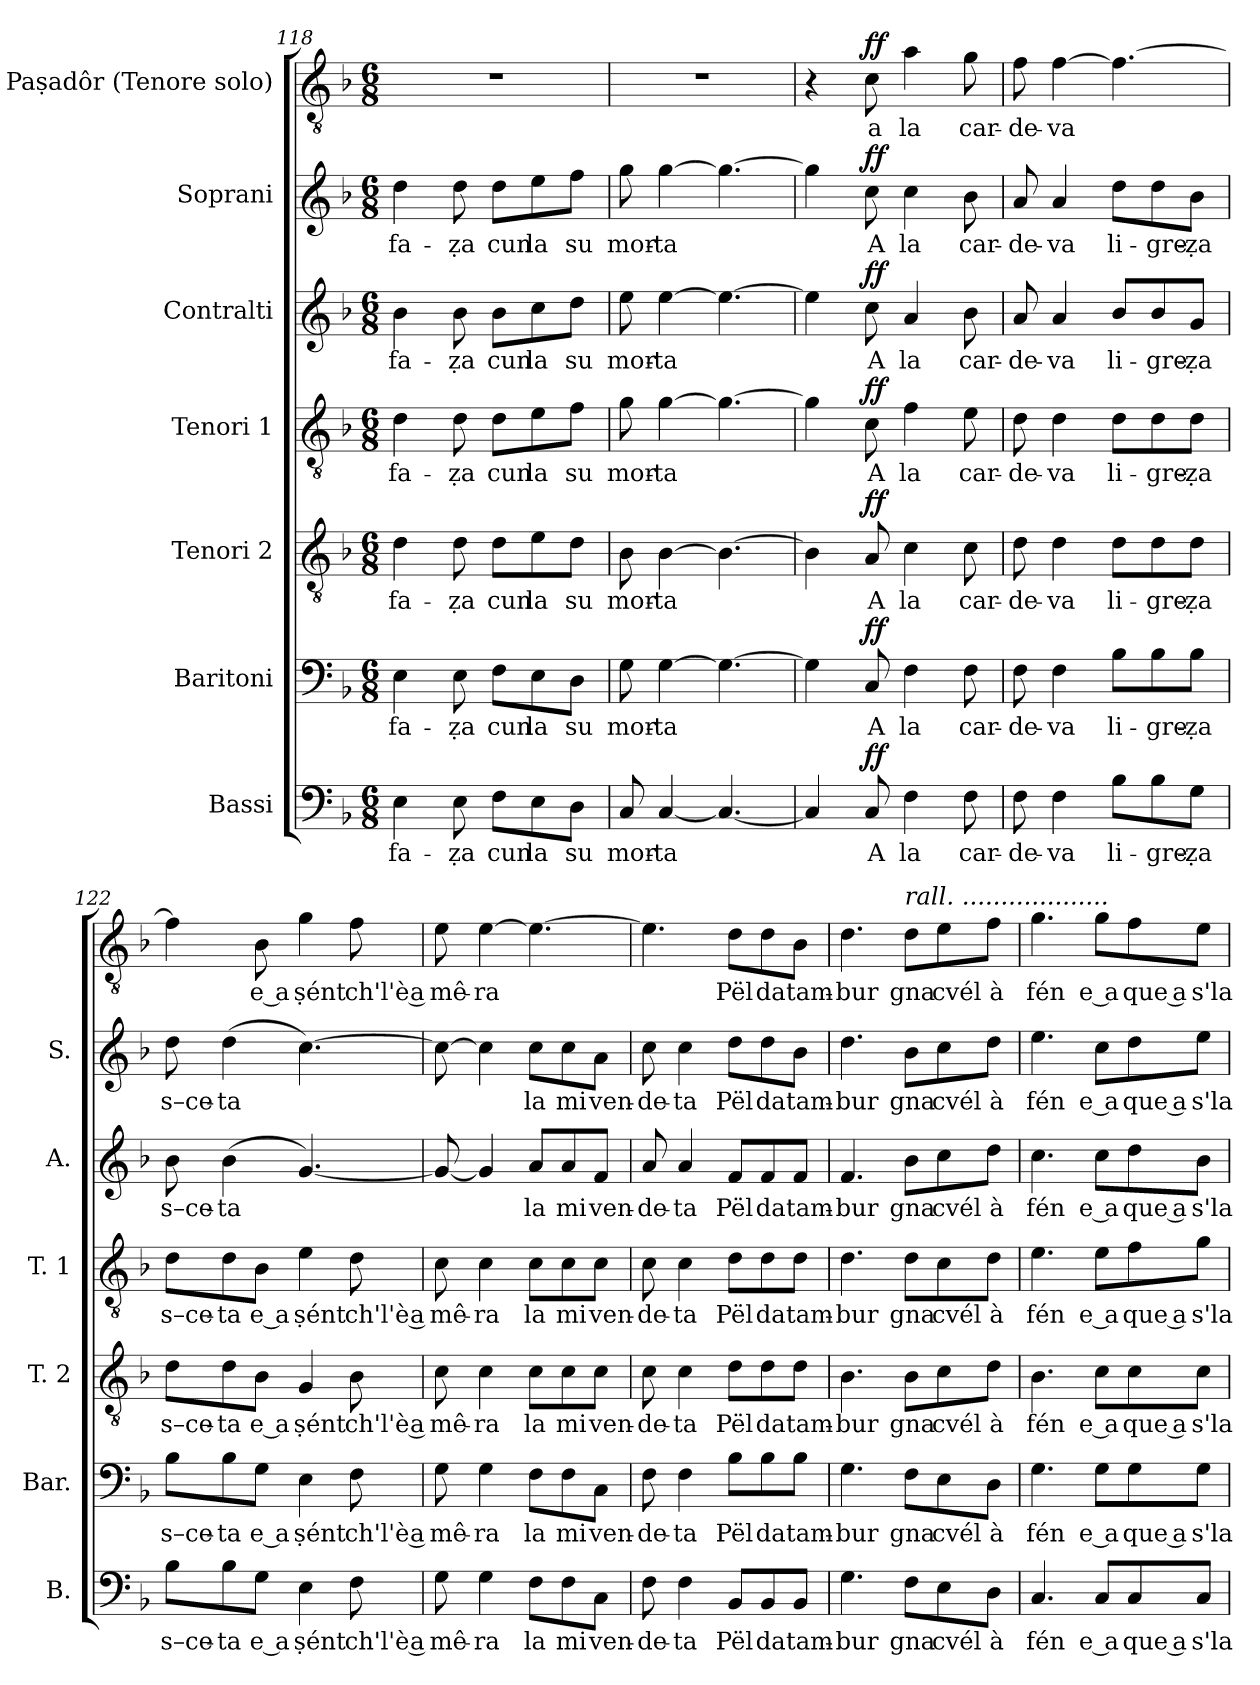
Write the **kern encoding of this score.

**kern	**text	**dynam	**kern	**text	**dynam	**kern	**text	**dynam	**kern	**text	**dynam	**kern	**text	**dynam	**kern	**text	**dynam	**kern	**text	**dynam
*part7	*part7	*part7	*part6	*part6	*part6	*part5	*part5	*part5	*part4	*part4	*part4	*part3	*part3	*part3	*part2	*part2	*part2	*part1	*part1	*part1
*staff7	*staff7	*staff7	*staff6	*staff6	*staff6	*staff5	*staff5	*staff5	*staff4	*staff4	*staff4	*staff3	*staff3	*staff3	*staff2	*staff2	*staff2	*staff1	*staff1	*staff1
*I"Bassi	*	*	*I"Baritoni	*	*	*I"Tenori 2	*	*	*I"Tenori 1	*	*	*I"Contralti	*	*	*I"Soprani	*	*	*I"E' Paṣadôr (Tenore solo)	*	*
*I'B.	*	*	*I'Bar.	*	*	*I'T. 2	*	*	*I'T. 1	*	*	*I'A.	*	*	*I'S.	*	*	*	*	*
*clefF4	*	*	*clefF4	*	*	*clefGv2	*	*	*clefGv2	*	*	*clefG2	*	*	*clefG2	*	*	*clefGv2	*	*
*k[b-]	*	*	*k[b-]	*	*	*k[b-]	*	*	*k[b-]	*	*	*k[b-]	*	*	*k[b-]	*	*	*k[b-]	*	*
*M6/8	*	*	*M6/8	*	*	*M6/8	*	*	*M6/8	*	*	*M6/8	*	*	*M6/8	*	*	*M6/8	*	*
=118	=118	=118	=118	=118	=118	=118	=118	=118	=118	=118	=118	=118	=118	=118	=118	=118	=118	=118	=118	=118
!	!LO:LY:b	!	!	!LO:LY:b	!	!	!LO:LY:b	!	!	!LO:LY:b	!	!	!LO:LY:b	!	!	!LO:LY:b	!	!	!	!
4E\	-fa-	.	4E\	-fa-	.	4d\	-fa-	.	4d\	-fa-	.	4b-\	-fa-	.	4dd\	-fa-	.	2.r	.	.
!	!LO:LY:b	!	!	!LO:LY:b	!	!	!LO:LY:b	!	!	!LO:LY:b	!	!	!LO:LY:b	!	!	!LO:LY:b	!	!	!	!
8E\	-ẓa	.	8E\	-ẓa	.	8d\	-ẓa	.	8d\	-ẓa	.	8b-\	-ẓa	.	8dd\	-ẓa	.	.	.	.
!	!LO:LY:b	!	!	!LO:LY:b	!	!	!LO:LY:b	!	!	!LO:LY:b	!	!	!LO:LY:b	!	!	!LO:LY:b	!	!	!	!
8F\L	cun	.	8F\L	cun	.	8d\L	cun	.	8d\L	cun	.	8b-\L	cun	.	8dd\L	cun	.	.	.	.
!	!LO:LY:b	!	!	!LO:LY:b	!	!	!LO:LY:b	!	!	!LO:LY:b	!	!	!LO:LY:b	!	!	!LO:LY:b	!	!	!	!
8E\	la	.	8E\	la	.	8e\	la	.	8e\	la	.	8cc\	la	.	8ee\	la	.	.	.	.
!	!LO:LY:b	!	!	!LO:LY:b	!	!	!LO:LY:b	!	!	!LO:LY:b	!	!	!LO:LY:b	!	!	!LO:LY:b	!	!	!	!
8D\J	su	.	8D\J	su	.	8d\J	su	.	8f\J	su	.	8dd\J	su	.	8ff\J	su	.	.	.	.
!!LO:PB:g=z
=119	=119	=119	=119	=119	=119	=119	=119	=119	=119	=119	=119	=119	=119	=119	=119	=119	=119	=119	=119	=119
!	!LO:LY:b	!	!	!LO:LY:b	!	!	!LO:LY:b	!	!	!LO:LY:b	!	!	!LO:LY:b	!	!	!LO:LY:b	!	!	!	!
8C/	mor-	.	8G\	mor-	.	8B-\	mor-	.	8g\	mor-	.	8ee\	mor-	.	8gg\	mor-	.	2.r	.	.
!	!LO:LY:b	!	!	!LO:LY:b	!	!	!LO:LY:b	!	!	!LO:LY:b	!	!	!LO:LY:b	!	!	!LO:LY:b	!	!	!	!
[4C/	-ta	.	[4G\	-ta	.	[4B-\	-ta	.	[4g\	-ta	.	[4ee\	-ta	.	[4gg\	-ta	.	.	.	.
4.C/_	.	.	4.G\_	.	.	4.B-\_	.	.	4.g\_	.	.	4.ee\_	.	.	4.gg\_	.	.	.	.	.
=120	=120	=120	=120	=120	=120	=120	=120	=120	=120	=120	=120	=120	=120	=120	=120	=120	=120	=120	=120	=120
4C/]	.	.	4G\]	.	.	4B-\]	.	.	4g\]	.	.	4ee\]	.	.	4gg\]	.	.	4r	.	.
!	!LO:LY:b	!LO:DY:a	!	!LO:LY:b	!LO:DY:a	!	!LO:LY:b	!LO:DY:a	!	!LO:LY:b	!LO:DY:a	!	!LO:LY:b	!LO:DY:a	!	!LO:LY:b	!LO:DY:a	!	!LO:LY:b	!LO:DY:a
8C/	A	ff	8C/	A	ff	8A/	A	ff	8c\	A	ff	8cc\	A	ff	8cc\	A	ff	8c\	a	ff
!	!LO:LY:b	!	!	!LO:LY:b	!	!	!LO:LY:b	!	!	!LO:LY:b	!	!	!LO:LY:b	!	!	!LO:LY:b	!	!	!LO:LY:b	!
4F\	la	.	4F\	la	.	4c\	la	.	4f\	la	.	4a/	la	.	4cc\	la	.	4a\	la	.
!	!LO:LY:b	!	!	!LO:LY:b	!	!	!LO:LY:b	!	!	!LO:LY:b	!	!	!LO:LY:b	!	!	!LO:LY:b	!	!	!LO:LY:b	!
8F\	car-	.	8F\	car-	.	8c\	car-	.	8e\	car-	.	8b-\	car-	.	8b-\	car-	.	8g\	car-	.
=121	=121	=121	=121	=121	=121	=121	=121	=121	=121	=121	=121	=121	=121	=121	=121	=121	=121	=121	=121	=121
!	!LO:LY:b	!	!	!LO:LY:b	!	!	!LO:LY:b	!	!	!LO:LY:b	!	!	!LO:LY:b	!	!	!LO:LY:b	!	!	!LO:LY:b	!
8F\	-de-	.	8F\	-de-	.	8d\	-de-	.	8d\	-de-	.	8a/	-de-	.	8a/	-de-	.	8f\	-de-	.
!	!LO:LY:b	!	!	!LO:LY:b	!	!	!LO:LY:b	!	!	!LO:LY:b	!	!	!LO:LY:b	!	!	!LO:LY:b	!	!	!LO:LY:b	!
4F\	-va	.	4F\	-va	.	4d\	-va	.	4d\	-va	.	4a/	-va	.	4a/	-va	.	[4f\	-va	.
!	!LO:LY:b	!	!	!LO:LY:b	!	!	!LO:LY:b	!	!	!LO:LY:b	!	!	!LO:LY:b	!	!	!LO:LY:b	!	!	!	!
8B-\L	li-	.	8B-\L	li-	.	8d\L	li-	.	8d\L	li-	.	8b-/L	li-	.	8dd\L	li-	.	4.f\_	.	.
!	!LO:LY:b	!	!	!LO:LY:b	!	!	!LO:LY:b	!	!	!LO:LY:b	!	!	!LO:LY:b	!	!	!LO:LY:b	!	!	!	!
8B-\	-gre-	.	8B-\	-gre-	.	8d\	-gre-	.	8d\	-gre-	.	8b-/	-gre-	.	8dd\	-gre-	.	.	.	.
!	!LO:LY:b	!	!	!LO:LY:b	!	!	!LO:LY:b	!	!	!LO:LY:b	!	!	!LO:LY:b	!	!	!LO:LY:b	!	!	!	!
8G\J	ẓa	.	8B-\J	ẓa	.	8d\J	ẓa	.	8d\J	ẓa	.	8g/J	ẓa	.	8b-\J	ẓa	.	.	.	.
!!LO:LB:g=z
=122	=122	=122	=122	=122	=122	=122	=122	=122	=122	=122	=122	=122	=122	=122	=122	=122	=122	=122	=122	=122
!	!LO:LY:b	!	!	!LO:LY:b	!	!	!LO:LY:b	!	!	!LO:LY:b	!	!	!LO:LY:b	!	!	!LO:LY:b	!	!	!	!
8B-\L	s–ce-	.	8B-\L	s–ce-	.	8d\L	s–ce-	.	8d\L	s–ce-	.	8b-\	s–ce-	.	8dd\	s–ce-	.	4f\]	.	.
!	!LO:LY:b	!	!	!LO:LY:b	!	!	!LO:LY:b	!	!	!LO:LY:b	!	!	!LO:LY:b	!	!	!LO:LY:b	!	!	!	!
8B-\	-ta	.	8B-\	-ta	.	8d\	-ta	.	8d\	-ta	.	(>4b-\	-ta	.	(>4dd\	-ta	.	.	.	.
!	!LO:LY:b	!	!	!LO:LY:b	!	!	!LO:LY:b	!	!	!LO:LY:b	!	!	!	!	!	!	!	!	!LO:LY:b	!
8G\J	e a	.	8G\J	e a	.	8B-\J	e a	.	8B-\J	e a	.	.	.	.	.	.	.	8B-\	e a	.
!	!LO:LY:b	!	!	!LO:LY:b	!	!	!LO:LY:b	!	!	!LO:LY:b	!	!	!	!	!	!	!	!	!LO:LY:b	!
4E\	ṣént	.	4E\	ṣént	.	4G/	ṣént	.	4e\	ṣént	.	[4.g/)	.	.	[4.cc\)	.	.	4g\	ṣént	.
!	!LO:LY:b	!	!	!LO:LY:b	!	!	!LO:LY:b	!	!	!LO:LY:b	!	!	!	!	!	!	!	!	!LO:LY:b	!
8F\	ch'l'è a	.	8F\	ch'l'è a	.	8B-\	ch'l'è a	.	8d\	ch'l'è a	.	.	.	.	.	.	.	8f\	ch'l'è a	.
=123	=123	=123	=123	=123	=123	=123	=123	=123	=123	=123	=123	=123	=123	=123	=123	=123	=123	=123	=123	=123
!	!LO:LY:b	!	!	!LO:LY:b	!	!	!LO:LY:b	!	!	!LO:LY:b	!	!	!	!	!	!	!	!	!LO:LY:b	!
8G\	mê-	.	8G\	mê-	.	8c\	mê-	.	8c\	mê-	.	8g/_	.	.	8cc\_	.	.	8e\	mê-	.
!	!LO:LY:b	!	!	!LO:LY:b	!	!	!LO:LY:b	!	!	!LO:LY:b	!	!	!	!	!	!	!	!	!LO:LY:b	!
4G\	-ra	.	4G\	-ra	.	4c\	-ra	.	4c\	-ra	.	4g/]	.	.	4cc\]	.	.	[4e\	-ra	.
!	!LO:LY:b	!	!	!LO:LY:b	!	!	!LO:LY:b	!	!	!LO:LY:b	!	!	!LO:LY:b	!	!	!LO:LY:b	!	!	!	!
8F\L	la	.	8F\L	la	.	8c\L	la	.	8c\L	la	.	8a/L	la	.	8cc\L	la	.	4.e\_	.	.
!	!LO:LY:b	!	!	!LO:LY:b	!	!	!LO:LY:b	!	!	!LO:LY:b	!	!	!LO:LY:b	!	!	!LO:LY:b	!	!	!	!
8F\	mi	.	8F\	mi	.	8c\	mi	.	8c\	mi	.	8a/	mi	.	8cc\	mi	.	.	.	.
!	!LO:LY:b	!	!	!LO:LY:b	!	!	!LO:LY:b	!	!	!LO:LY:b	!	!	!LO:LY:b	!	!	!LO:LY:b	!	!	!	!
8C\J	ven-	.	8C\J	ven-	.	8c\J	ven-	.	8c\J	ven-	.	8f/J	ven-	.	8a\J	ven-	.	.	.	.
!!LO:PB:g=z
=124	=124	=124	=124	=124	=124	=124	=124	=124	=124	=124	=124	=124	=124	=124	=124	=124	=124	=124	=124	=124
!	!LO:LY:b	!	!	!LO:LY:b	!	!	!LO:LY:b	!	!	!LO:LY:b	!	!	!LO:LY:b	!	!	!LO:LY:b	!	!	!	!
8F\	-de-	.	8F\	-de-	.	8c\	-de-	.	8c\	-de-	.	8a/	-de-	.	8cc\	-de-	.	4.e\]	.	.
!	!LO:LY:b	!	!	!LO:LY:b	!	!	!LO:LY:b	!	!	!LO:LY:b	!	!	!LO:LY:b	!	!	!LO:LY:b	!	!	!	!
4F\	-ta	.	4F\	-ta	.	4c\	-ta	.	4c\	-ta	.	4a/	-ta	.	4cc\	-ta	.	.	.	.
!	!LO:LY:b	!	!	!LO:LY:b	!	!	!LO:LY:b	!	!	!LO:LY:b	!	!	!LO:LY:b	!	!	!LO:LY:b	!	!	!LO:LY:b	!
8BB-/L	Pël	.	8B-\L	Pël	.	8d\L	Pël	.	8d\L	Pël	.	8f/L	Pël	.	8dd\L	Pël	.	8d\L	Pël	.
!	!LO:LY:b	!	!	!LO:LY:b	!	!	!LO:LY:b	!	!	!LO:LY:b	!	!	!LO:LY:b	!	!	!LO:LY:b	!	!	!LO:LY:b	!
8BB-/	da	.	8B-\	da	.	8d\	da	.	8d\	da	.	8f/	da	.	8dd\	da	.	8d\	da	.
!	!LO:LY:b	!	!	!LO:LY:b	!	!	!LO:LY:b	!	!	!LO:LY:b	!	!	!LO:LY:b	!	!	!LO:LY:b	!	!	!LO:LY:b	!
8BB-/J	tam-	.	8B-\J	tam-	.	8d\J	tam-	.	8d\J	tam-	.	8f/J	tam-	.	8b-\J	tam-	.	8B-\J	tam-	.
=125	=125	=125	=125	=125	=125	=125	=125	=125	=125	=125	=125	=125	=125	=125	=125	=125	=125	=125	=125	=125
!	!LO:LY:b	!	!	!LO:LY:b	!	!	!LO:LY:b	!	!	!LO:LY:b	!	!	!LO:LY:b	!	!	!LO:LY:b	!	!	!LO:LY:b	!
4.G\	-bur	.	4.G\	-bur	.	4.B-\	-bur	.	4.d\	-bur	.	4.f/	-bur	.	4.dd\	-bur	.	4.d\	-bur	.
!	!	!	!	!	!	!	!	!	!	!	!	!	!	!	!	!	!	!LO:TX:a:i:t=rall. ...................	!	!
!	!LO:LY:b	!	!	!LO:LY:b	!	!	!LO:LY:b	!	!	!LO:LY:b	!	!	!LO:LY:b	!	!	!LO:LY:b	!	!	!LO:LY:b	!
8F\L	gna	.	8F\L	gna	.	8B-\L	gna	.	8d\L	gna	.	8b-\L	gna	.	8b-\L	gna	.	8d\L	gna	.
!	!LO:LY:b	!	!	!LO:LY:b	!	!	!LO:LY:b	!	!	!LO:LY:b	!	!	!LO:LY:b	!	!	!LO:LY:b	!	!	!LO:LY:b	!
8E\	cvél	.	8E\	cvél	.	8c\	cvél	.	8c\	cvél	.	8cc\	cvél	.	8cc\	cvél	.	8e\	cvél	.
!	!LO:LY:b	!	!	!LO:LY:b	!	!	!LO:LY:b	!	!	!LO:LY:b	!	!	!LO:LY:b	!	!	!LO:LY:b	!	!	!LO:LY:b	!
8D\J	à	.	8D\J	à	.	8d\J	à	.	8d\J	à	.	8dd\J	à	.	8dd\J	à	.	8f\J	à	.
=126	=126	=126	=126	=126	=126	=126	=126	=126	=126	=126	=126	=126	=126	=126	=126	=126	=126	=126	=126	=126
!	!LO:LY:b	!	!	!LO:LY:b	!	!	!LO:LY:b	!	!	!LO:LY:b	!	!	!LO:LY:b	!	!	!LO:LY:b	!	!	!LO:LY:b	!
4.C/	fén	.	4.G\	fén	.	4.B-\	fén	.	4.e\	fén	.	4.cc\	fén	.	4.ee\	fén	.	4.g\	fén	.
!	!LO:LY:b	!	!	!LO:LY:b	!	!	!LO:LY:b	!	!	!LO:LY:b	!	!	!LO:LY:b	!	!	!LO:LY:b	!	!	!LO:LY:b	!
8C/L	e a	.	8G\L	e a	.	8c\L	e a	.	8e\L	e a	.	8cc\L	e a	.	8cc\L	e a	.	8g\L	e a	.
!	!LO:LY:b	!	!	!LO:LY:b	!	!	!LO:LY:b	!	!	!LO:LY:b	!	!	!LO:LY:b	!	!	!LO:LY:b	!	!	!LO:LY:b	!
8C/	que a	.	8G\	que a	.	8c\	que a	.	8f\	que a	.	8dd\	que a	.	8dd\	que a	.	8f\	que a	.
!	!LO:LY:b	!	!	!LO:LY:b	!	!	!LO:LY:b	!	!	!LO:LY:b	!	!	!LO:LY:b	!	!	!LO:LY:b	!	!	!LO:LY:b	!
8C/J	s'la-	.	8G\J	s'la-	.	8c\J	s'la-	.	8g\J	s'la-	.	8b-\J	s'la-	.	8ee\J	s'la-	.	8e\J	s'la-	.
=	=	=	=	=	=	=	=	=	=	=	=	=	=	=	=	=	=	=	=	=
*-	*-	*-	*-	*-	*-	*-	*-	*-	*-	*-	*-	*-	*-	*-	*-	*-	*-	*-	*-	*-
